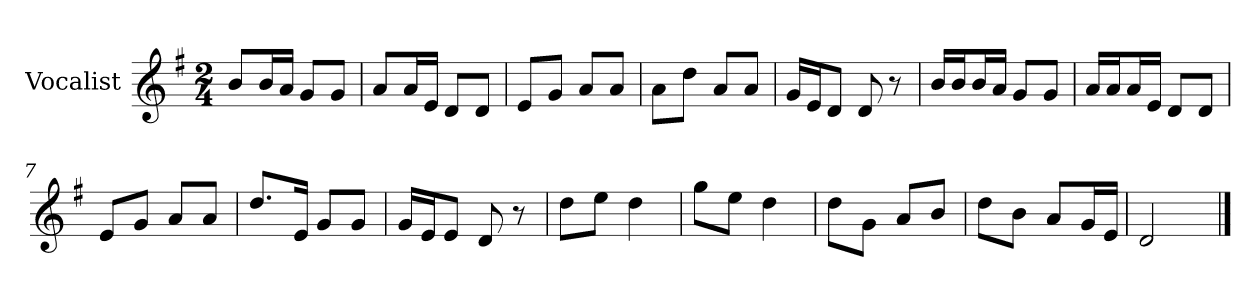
**kern
*part1
*staff1
*I"Vocalist
*k[f#]
*G:
*M2/4
=
8bL
16bL
16aJJ
8gL
8gJ
=1
8aL
16aL
16eJJ
8dL
8dJ
=2
8eL
8gJ
8aL
8aJ
=3
8aL
8ddJ
8aL
8aJ
=4
16gLL
16eJ
8dJ
8d
8r
=5
16bLL
16bJ
16bL
16aJJ
8gL
8gJ
=6
16aLL
16aJ
16aL
16eJJ
8dL
8dJ
=7
8eL
8gJ
8aL
8aJ
=8
8.ddL
16eJk
8gL
8gJ
=9
16gLL
16eJ
8eJ
8d
8r
=10
8ddL
8eeJ
4dd
=11
8ggL
8eeJ
4dd
=12
8ddL
8gJ
8aL
8bJ
=13
8ddL
8bJ
8aL
16gL
16eJJ
=14
2d
==
*-
